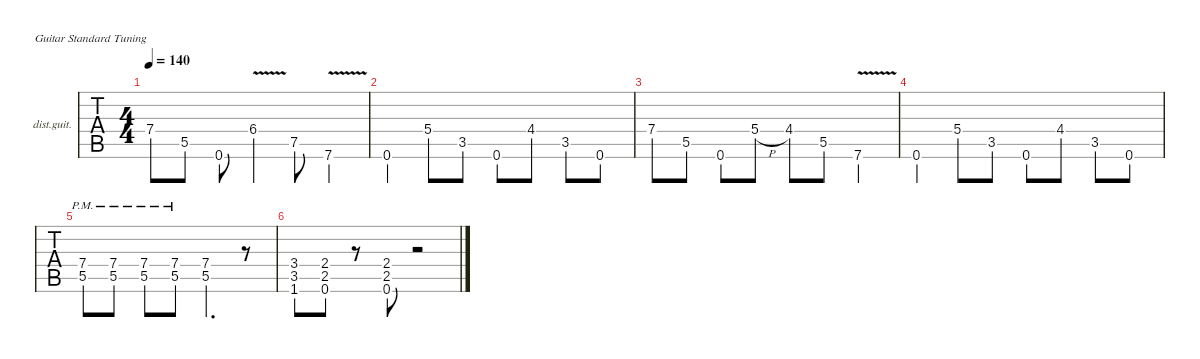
\defaultSystemsLayout 4
\hideDynamics
\bracketExtendMode nobrackets
\firstSystemTrackNameOrientation horizontal
\track ("Guitar Rhythm" "dist.guit.") {instrument distortionguitar}
\staff {tabs}
\tuning (E4 B3 G3 D3 A2 E2)
\ts (4 4)
\tempo 140
\clef g2
\ks c
7.4.8{dy f} 5.5.8 0.6.8 6.4{v acc #}.4 7.5.8 7.6{v}.4 |
0.6.4 5.4.8 3.5.8 0.6.8 4.4{acc #}.8 3.5.8 0.6.8 |
7.4.8 5.5.8 0.6.8 5.4{h}.8 4.4{acc #}.8 5.5.8 7.6{v}.4 |
0.6.4 5.4.8 3.5.8 0.6.8 4.4{acc #}.8 3.5.8 0.6.8 |
(7.4{pm} 5.5{pm}).8 (7.4{pm} 5.5{pm}).8 (7.4{pm} 5.5{pm}).8 (7.4{pm} 5.5{pm}).8 (7.4 5.5).4{d} r.8 |
(3.4 3.5 1.6).8 (2.4 2.5 0.6).8 r.8 (2.4 2.5 0.6).8 r.2
